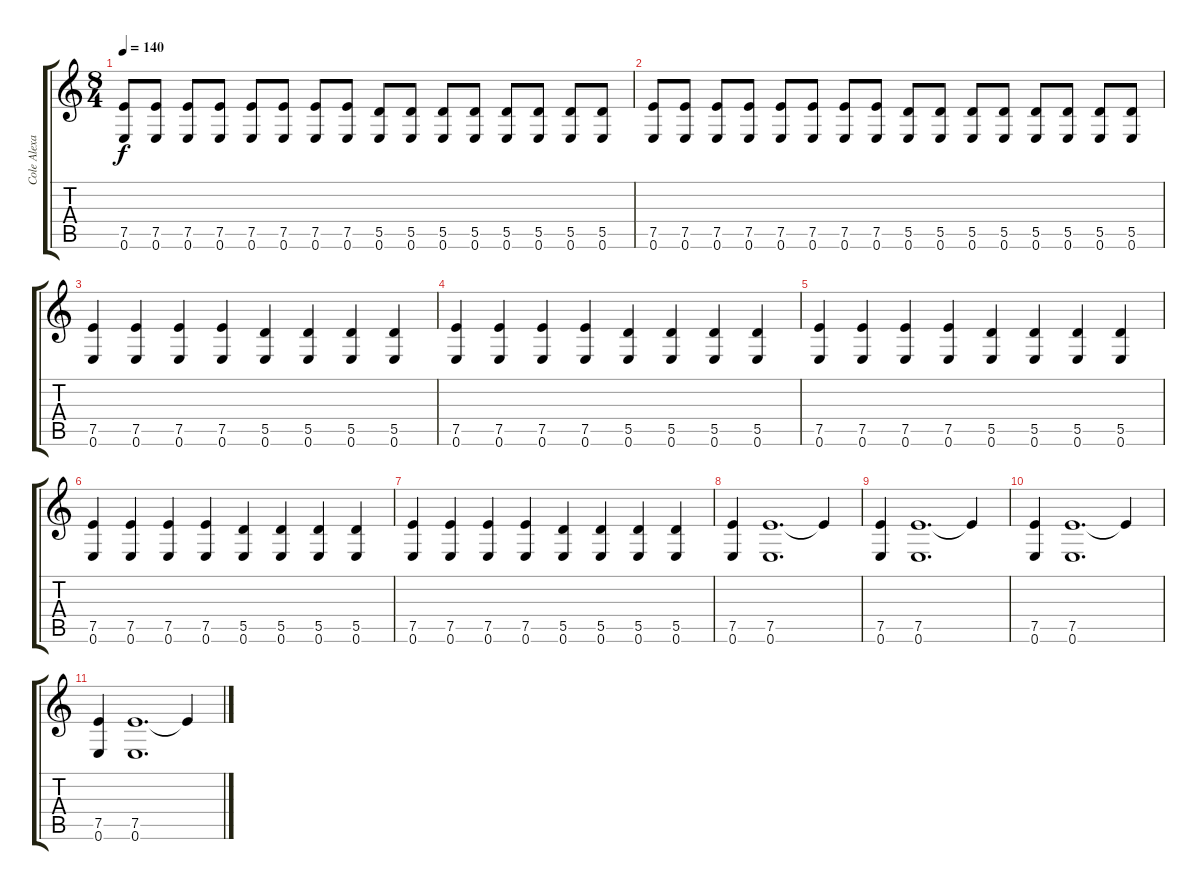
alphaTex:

\track ("Cole Alexander" "Cole Alexa") {instrument distortionguitar}
\staff {score tabs}
\tuning (E4 B3 G3 D3 A2 E2) {hide}
\ts (8 4)
\tempo 140
\clef g2
\ks c
(7.5 0.6).8{dy f} (7.5 0.6).8 (7.5 0.6).8 (7.5 0.6).8 (7.5 0.6).8 (7.5 0.6).8 (7.5 0.6).8 (7.5 0.6).8 (5.5 0.6).8 (5.5 0.6).8 (5.5 0.6).8 (5.5 0.6).8 (5.5 0.6).8 (5.5 0.6).8 (5.5 0.6).8 (5.5 0.6).8 |
(7.5 0.6).8 (7.5 0.6).8 (7.5 0.6).8 (7.5 0.6).8 (7.5 0.6).8 (7.5 0.6).8 (7.5 0.6).8 (7.5 0.6).8 (5.5 0.6).8 (5.5 0.6).8 (5.5 0.6).8 (5.5 0.6).8 (5.5 0.6).8 (5.5 0.6).8 (5.5 0.6).8 (5.5 0.6).8 |
(7.5 0.6).4 (7.5 0.6).4 (7.5 0.6).4 (7.5 0.6).4 (5.5 0.6).4 (5.5 0.6).4 (5.5 0.6).4 (5.5 0.6).4 |
(7.5 0.6).4 (7.5 0.6).4 (7.5 0.6).4 (7.5 0.6).4 (5.5 0.6).4 (5.5 0.6).4 (5.5 0.6).4 (5.5 0.6).4 |
(7.5 0.6).4 (7.5 0.6).4 (7.5 0.6).4 (7.5 0.6).4 (5.5 0.6).4 (5.5 0.6).4 (5.5 0.6).4 (5.5 0.6).4 |
(7.5 0.6).4 (7.5 0.6).4 (7.5 0.6).4 (7.5 0.6).4 (5.5 0.6).4 (5.5 0.6).4 (5.5 0.6).4 (5.5 0.6).4 |
(7.5 0.6).4 (7.5 0.6).4 (7.5 0.6).4 (7.5 0.6).4 (5.5 0.6).4 (5.5 0.6).4 (5.5 0.6).4 (5.5 0.6).4 |
(7.5 0.6).4 (7.5 0.6).1{d} 7.5{t}.4 |
(7.5 0.6).4 (7.5 0.6).1{d} 7.5{t}.4 |
(7.5 0.6).4 (7.5 0.6).1{d} 7.5{t}.4 |
(7.5 0.6).4 (7.5 0.6).1{d} 7.5{t}.4
